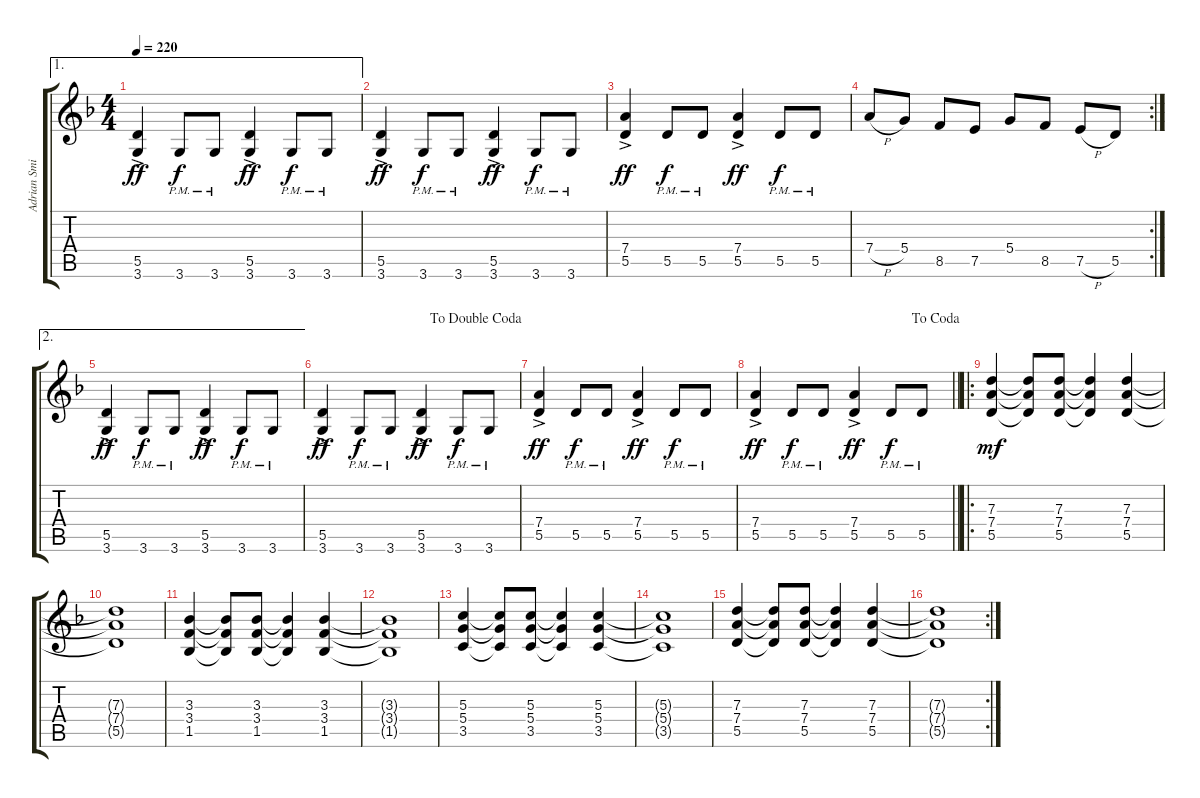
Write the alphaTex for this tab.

\track ("Adrian Smith" "Adrian Smi") {instrument distortionguitar}
\staff {score tabs}
\tuning (E4 B3 G3 D3 A2 E2) {hide}
\ae 1
\ts (4 4)
\tempo 220
\clef g2
\ks f
(5.5{ac} 3.6{ac}).4{dy ff} 3.6{pm}.8{dy f} 3.6{pm}.8 (5.5{ac} 3.6{ac}).4{dy ff} 3.6{pm}.8{dy f} 3.6{pm}.8 |
(5.5{ac} 3.6{ac}).4{dy ff} 3.6{pm}.8{dy f} 3.6{pm}.8 (5.5{ac} 3.6{ac}).4{dy ff} 3.6{pm}.8{dy f} 3.6{pm}.8 |
(7.4{ac} 5.5{ac}).4{dy ff} 5.5{pm}.8{dy f} 5.5{pm}.8 (7.4{ac} 5.5{ac}).4{dy ff} 5.5{pm}.8{dy f} 5.5{pm}.8 |
\rc 2
7.4{h}.8 5.4.8 8.5.8 7.5.8 5.4.8 8.5.8 7.5{h}.8 5.5.8 |
\ae 2
(5.5{ac} 3.6{ac}).4{dy ff} 3.6{pm}.8{dy f} 3.6{pm}.8 (5.5{ac} 3.6{ac}).4{dy ff} 3.6{pm}.8{dy f} 3.6{pm}.8 |
\jump dadoublecoda
(5.5{ac} 3.6{ac}).4{dy ff} 3.6{pm}.8{dy f} 3.6{pm}.8 (5.5{ac} 3.6{ac}).4{dy ff} 3.6{pm}.8{dy f} 3.6{pm}.8 |
(7.4{ac} 5.5{ac}).4{dy ff} 5.5{pm}.8{dy f} 5.5{pm}.8 (7.4{ac} 5.5{ac}).4{dy ff} 5.5{pm}.8{dy f} 5.5{pm}.8 |
\jump dacoda
\barLineRight lightlight
(7.4{ac} 5.5{ac}).4{dy ff} 5.5{pm}.8{dy f} 5.5{pm}.8 (7.4{ac} 5.5{ac}).4{dy ff} 5.5{pm}.8{dy f} 5.5{pm}.8 |
\ro
(7.3 7.4 5.5).4{dy mf} (7.3{t} 7.4{t} 5.5{t}).8 (7.3 7.4 5.5).8 (7.3{t} 7.4{t} 5.5{t}).4 (7.3 7.4 5.5).4 |
(7.3{t} 7.4{t} 5.5{t}).1 |
(3.3 3.4 1.5).4 (3.3{t} 3.4{t} 1.5{t}).8 (3.3 3.4 1.5).8 (3.3{t} 3.4{t} 1.5{t}).4 (3.3 3.4 1.5).4 |
(3.3{t} 3.4{t} 1.5{t}).1 |
(5.3 5.4 3.5).4 (5.3{t} 5.4{t} 3.5{t}).8 (5.3 5.4 3.5).8 (5.3{t} 5.4{t} 3.5{t}).4 (5.3 5.4 3.5).4 |
(5.3{t} 5.4{t} 3.5{t}).1 |
(7.3 7.4 5.5).4 (7.3{t} 7.4{t} 5.5{t}).8 (7.3 7.4 5.5).8 (7.3{t} 7.4{t} 5.5{t}).4 (7.3 7.4 5.5).4 |
\rc 2
(7.3{t} 7.4{t} 5.5{t}).1
